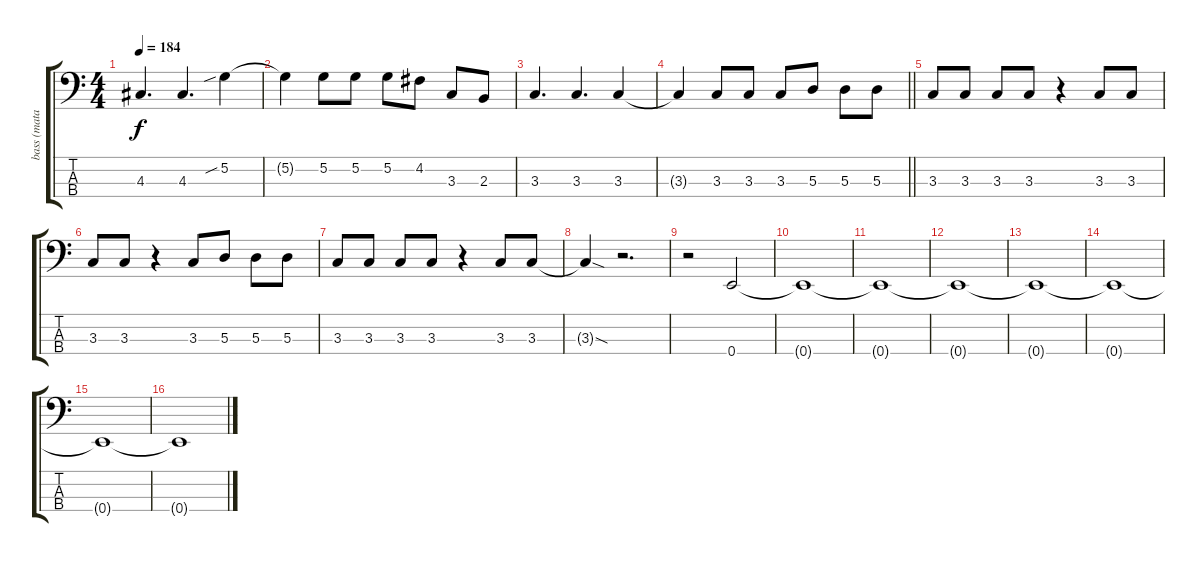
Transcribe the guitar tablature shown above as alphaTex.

\track ("bass (matatabi)" "bass (mata") {instrument electricbasspick}
\staff {score tabs}
\tuning (G2 D2 A1 E1) {hide}
\ts (4 4)
\tempo 184
\clef f4
\ks c
4.3.4{d dy f} 4.3.4{d} 5.2{sib}.4 |
5.2{t}.4 5.2.8 5.2.8 5.2.8 4.2.8 3.3.8 2.3.8 |
3.3.4{d} 3.3.4{d} 3.3.4 |
\barLineRight lightlight
3.3{t}.4 3.3.8 3.3.8 3.3.8 5.3.8 5.3.8 5.3.8 |
\section ("" "")
3.3.8 3.3.8 3.3.8 3.3.8 r.4 3.3.8 3.3.8 |
3.3.8 3.3.8 r.4 3.3.8 5.3.8 5.3.8 5.3.8 |
3.3.8 3.3.8 3.3.8 3.3.8 r.4 3.3.8 3.3.8 |
3.3{sod t}.4 r.2{d} |
r.2 0.4.2 |
0.4{t}.1 |
0.4{t}.1 |
0.4{t}.1 |
0.4{t}.1 |
0.4{t}.1 |
0.4{t}.1 |
0.4{t}.1
